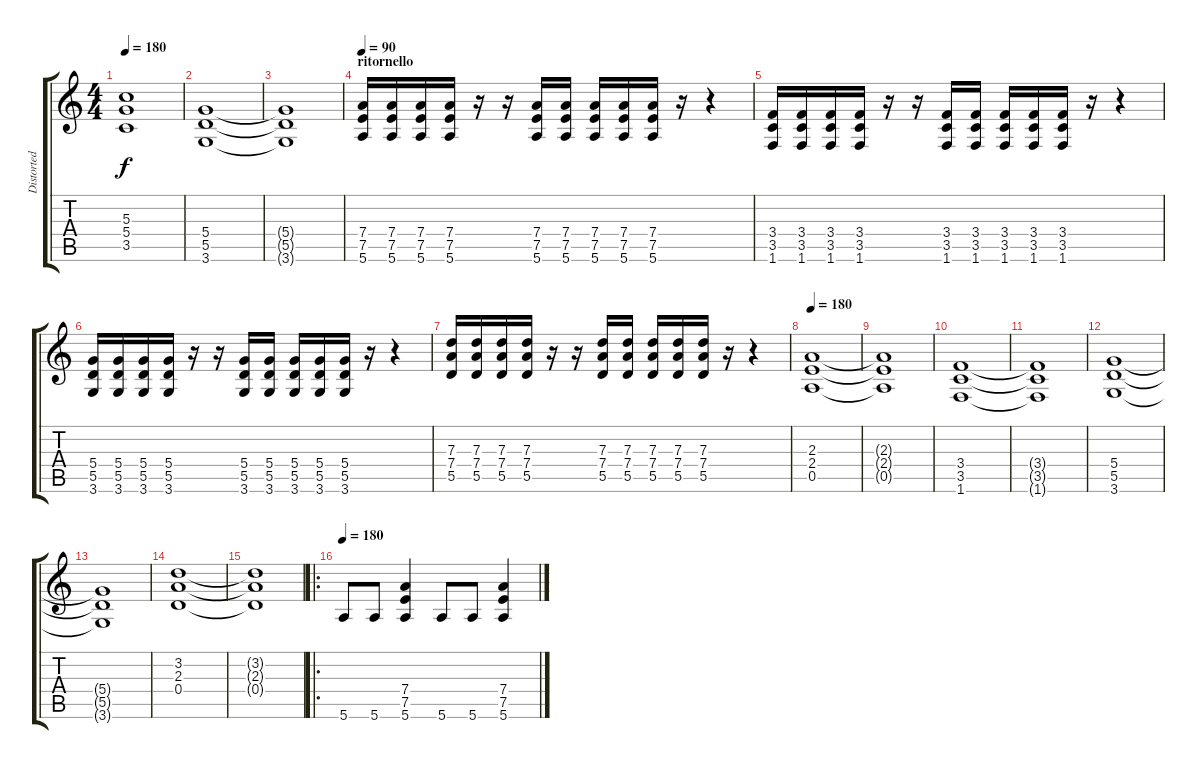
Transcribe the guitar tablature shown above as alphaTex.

\track ("Distorted Gtr 3" "Distorted ") {instrument acousticguitarnylon}
\staff {score tabs}
\tuning (E4 B3 G3 D3 A2 E2) {hide}
\ts (4 4)
\tempo 180
\clef g2
\ks aminor
(5.3 5.4 3.5).1{dy f} |
(5.4 5.5 3.6).1 |
(5.4{t} 5.5{t} 3.6{t}).1 |
\section ("" "ritornello")
\tempo 90
(7.4 7.5 5.6).16 (7.4 7.5 5.6).16 (7.4 7.5 5.6).16 (7.4 7.5 5.6).16 r.16 r.16 (7.4 7.5 5.6).16 (7.4 7.5 5.6).16 (7.4 7.5 5.6).16 (7.4 7.5 5.6).16 (7.4 7.5 5.6).16 r.16 r.4 |
(3.4 3.5 1.6).16 (3.4 3.5 1.6).16 (3.4 3.5 1.6).16 (3.4 3.5 1.6).16 r.16 r.16 (3.4 3.5 1.6).16 (3.4 3.5 1.6).16 (3.4 3.5 1.6).16 (3.4 3.5 1.6).16 (3.4 3.5 1.6).16 r.16 r.4 |
(5.4 5.5 3.6).16 (5.4 5.5 3.6).16 (5.4 5.5 3.6).16 (5.4 5.5 3.6).16 r.16 r.16 (5.4 5.5 3.6).16 (5.4 5.5 3.6).16 (5.4 5.5 3.6).16 (5.4 5.5 3.6).16 (5.4 5.5 3.6).16 r.16 r.4 |
(7.3 7.4 5.5).16 (7.3 7.4 5.5).16 (7.3 7.4 5.5).16 (7.3 7.4 5.5).16 r.16 r.16 (7.3 7.4 5.5).16 (7.3 7.4 5.5).16 (7.3 7.4 5.5).16 (7.3 7.4 5.5).16 (7.3 7.4 5.5).16 r.16 r.4 |
\tempo 180
(2.3 2.4 0.5).1 |
(2.3{t} 2.4{t} 0.5{t}).1 |
(3.4 3.5 1.6).1 |
(3.4{t} 3.5{t} 1.6{t}).1 |
(5.4 5.5 3.6).1 |
(5.4{t} 5.5{t} 3.6{t}).1 |
(3.2 2.3 0.4).1 |
(3.2{t} 2.3{t} 0.4{t}).1 |
\ro
\tempo 180
5.6.8 5.6.8 (7.4 7.5 5.6).4 5.6.8 5.6.8 (7.4 7.5 5.6).4
